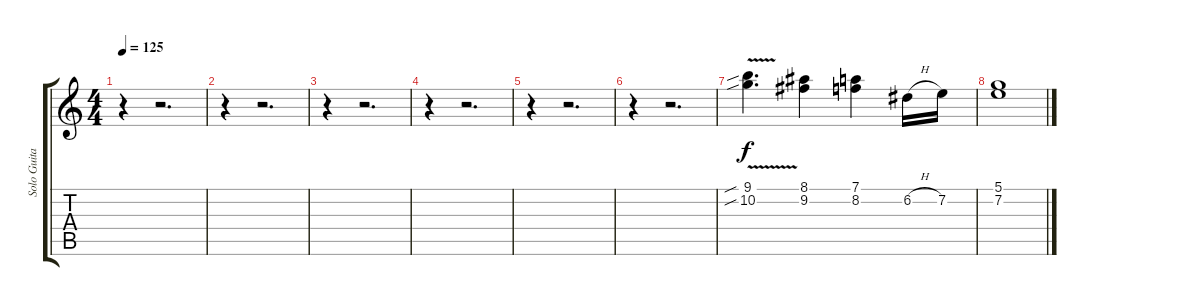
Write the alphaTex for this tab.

\track ("Solo Guitar (Juha)" "Solo Guita") {instrument distortionguitar}
\staff {score tabs}
\tuning (D4 A3 F3 C3 G2 D2) {hide}
\ts (4 4)
\tempo 125
\clef g2
\ks c
r.4{dy f} r.2{d} |
r.4 r.2{d} |
r.4 r.2{d} |
r.4 r.2{d} |
r.4 r.2{d} |
r.4 r.2{d} |
(9.1{v sib} 10.2{v sib}).4{d} (8.1 9.2).4 (7.1 8.2).4 6.2{h}.16 7.2.16 |
(5.1 7.2).1
